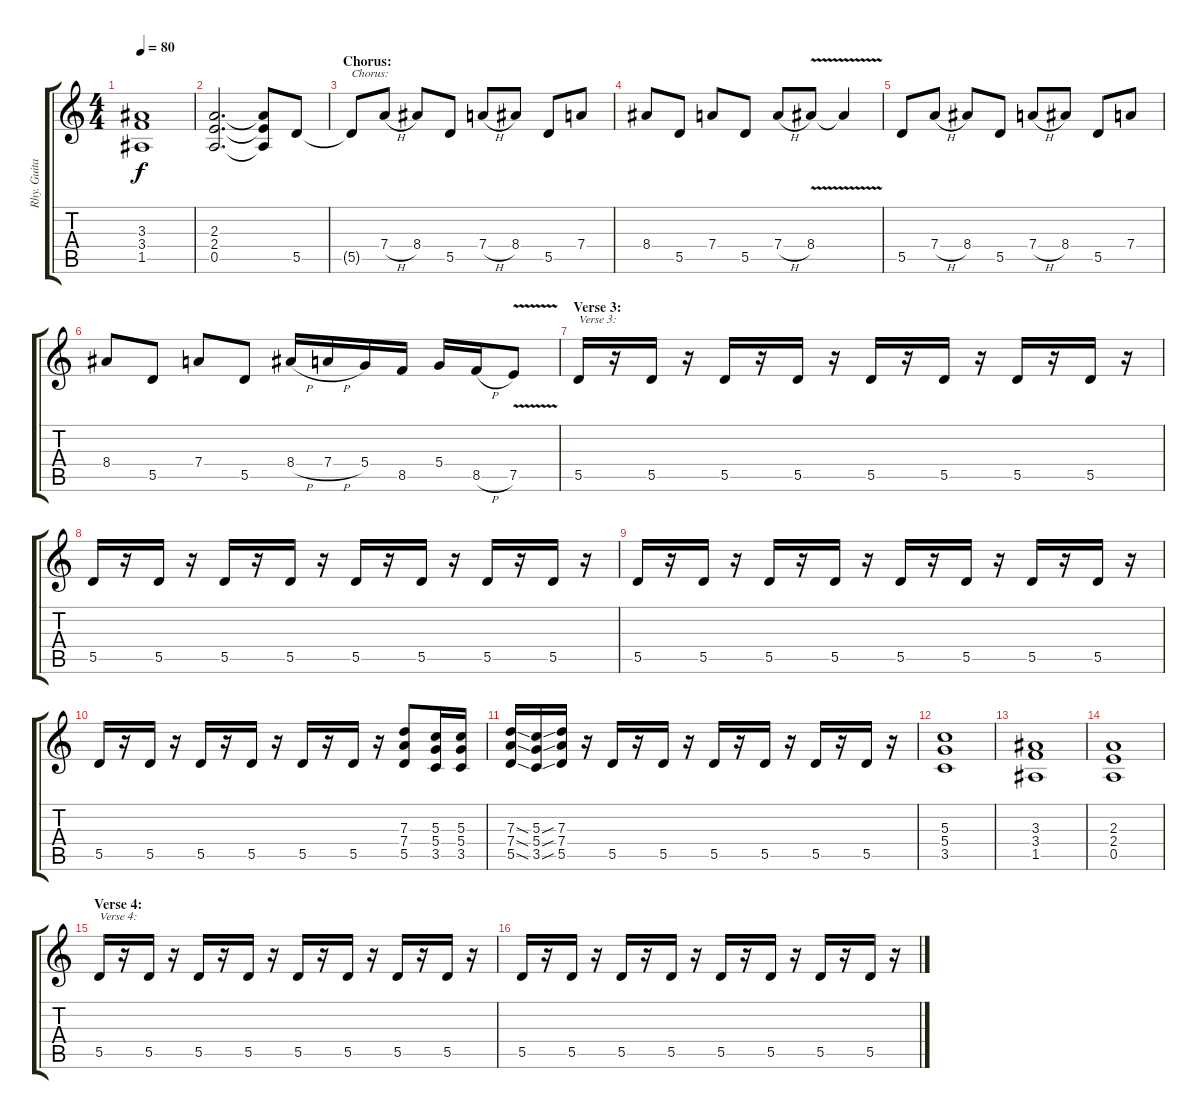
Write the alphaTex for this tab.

\track ("Rhy. Guitar 2" "Rhy. Guita") {instrument distortionguitar}
\staff {score tabs}
\tuning (E4 B3 G3 D3 A2 E2) {hide}
\ts (4 4)
\tempo 80
\clef g2
\ks c
(3.3 3.4 1.5).1{dy f} |
(2.3 2.4 0.5).2{d} (2.3{t} 2.4{t} 0.5{t}).8 5.5.8 |
\section ("" "Chorus:")
5.5{t}.8{txt "Chorus:"} 7.4{h}.8 8.4.8 5.5.8 7.4{h}.8 8.4.8 5.5.8 7.4.8 |
8.4.8 5.5.8 7.4.8 5.5.8 7.4{h}.8 8.4{v}.8 8.4{t}.4 |
5.5.8 7.4{h}.8 8.4.8 5.5.8 7.4{h}.8 8.4.8 5.5.8 7.4.8 |
8.4.8 5.5.8 7.4.8 5.5.8 8.4{h}.16 7.4{h}.16 5.4.16 8.5.16 5.4.16 8.5{h}.16 7.5{v}.8 |
\section ("" "Verse 3:")
5.5.16{txt "Verse 3:"} r.16 5.5.16 r.16 5.5.16 r.16 5.5.16 r.16 5.5.16 r.16 5.5.16 r.16 5.5.16 r.16 5.5.16 r.16 |
5.5.16 r.16 5.5.16 r.16 5.5.16 r.16 5.5.16 r.16 5.5.16 r.16 5.5.16 r.16 5.5.16 r.16 5.5.16 r.16 |
5.5.16 r.16 5.5.16 r.16 5.5.16 r.16 5.5.16 r.16 5.5.16 r.16 5.5.16 r.16 5.5.16 r.16 5.5.16 r.16 |
5.5.16 r.16 5.5.16 r.16 5.5.16 r.16 5.5.16 r.16 5.5.16 r.16 5.5.16 r.16 (7.3 7.4 5.5).8 (5.3 5.4 3.5).16 (5.3 5.4 3.5).16 |
(7.3{sod} 7.4{sod} 5.5{sod}).16 (5.3{sou} 5.4{sou} 3.5{sou}).16 (7.3 7.4 5.5).16 r.16 5.5.16 r.16 5.5.16 r.16 5.5.16 r.16 5.5.16 r.16 5.5.16 r.16 5.5.16 r.16 |
(5.3 5.4 3.5).1 |
(3.3 3.4 1.5).1 |
(2.3 2.4 0.5).1 |
\section ("" "Verse 4:")
5.5.16{txt "Verse 4:"} r.16 5.5.16 r.16 5.5.16 r.16 5.5.16 r.16 5.5.16 r.16 5.5.16 r.16 5.5.16 r.16 5.5.16 r.16 |
5.5.16 r.16 5.5.16 r.16 5.5.16 r.16 5.5.16 r.16 5.5.16 r.16 5.5.16 r.16 5.5.16 r.16 5.5.16 r.16
